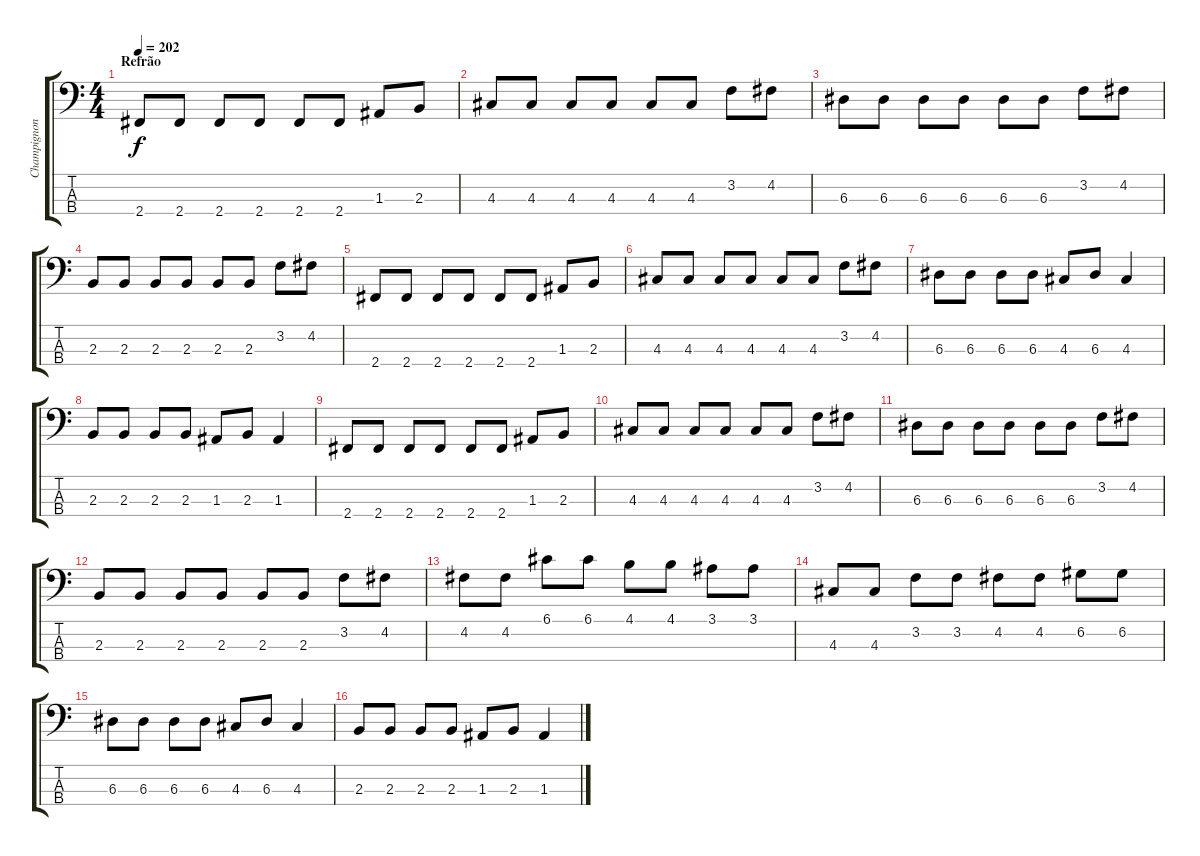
\track ("Champignon" "Champignon") {instrument slapbass2}
\staff {score tabs}
\tuning (G2 D2 A1 E1) {hide}
\ts (4 4)
\section ("" "Refrão")
\tempo 202
\clef f4
\ks c
2.4.8{dy f} 2.4.8 2.4.8 2.4.8 2.4.8 2.4.8 1.3.8 2.3.8 |
4.3.8 4.3.8 4.3.8 4.3.8 4.3.8 4.3.8 3.2.8 4.2.8 |
6.3.8 6.3.8 6.3.8 6.3.8 6.3.8 6.3.8 3.2.8 4.2.8 |
2.3.8 2.3.8 2.3.8 2.3.8 2.3.8 2.3.8 3.2.8 4.2.8 |
2.4.8 2.4.8 2.4.8 2.4.8 2.4.8 2.4.8 1.3.8 2.3.8 |
4.3.8 4.3.8 4.3.8 4.3.8 4.3.8 4.3.8 3.2.8 4.2.8 |
6.3.8 6.3.8 6.3.8 6.3.8 4.3.8 6.3.8 4.3.4 |
2.3.8 2.3.8 2.3.8 2.3.8 1.3.8 2.3.8 1.3.4 |
2.4.8 2.4.8 2.4.8 2.4.8 2.4.8 2.4.8 1.3.8 2.3.8 |
4.3.8 4.3.8 4.3.8 4.3.8 4.3.8 4.3.8 3.2.8 4.2.8 |
6.3.8 6.3.8 6.3.8 6.3.8 6.3.8 6.3.8 3.2.8 4.2.8 |
2.3.8 2.3.8 2.3.8 2.3.8 2.3.8 2.3.8 3.2.8 4.2.8 |
4.2.8 4.2.8 6.1.8 6.1.8 4.1.8 4.1.8 3.1.8 3.1.8 |
4.3.8 4.3.8 3.2.8 3.2.8 4.2.8 4.2.8 6.2.8 6.2.8 |
6.3.8 6.3.8 6.3.8 6.3.8 4.3.8 6.3.8 4.3.4 |
2.3.8 2.3.8 2.3.8 2.3.8 1.3.8 2.3.8 1.3.4
